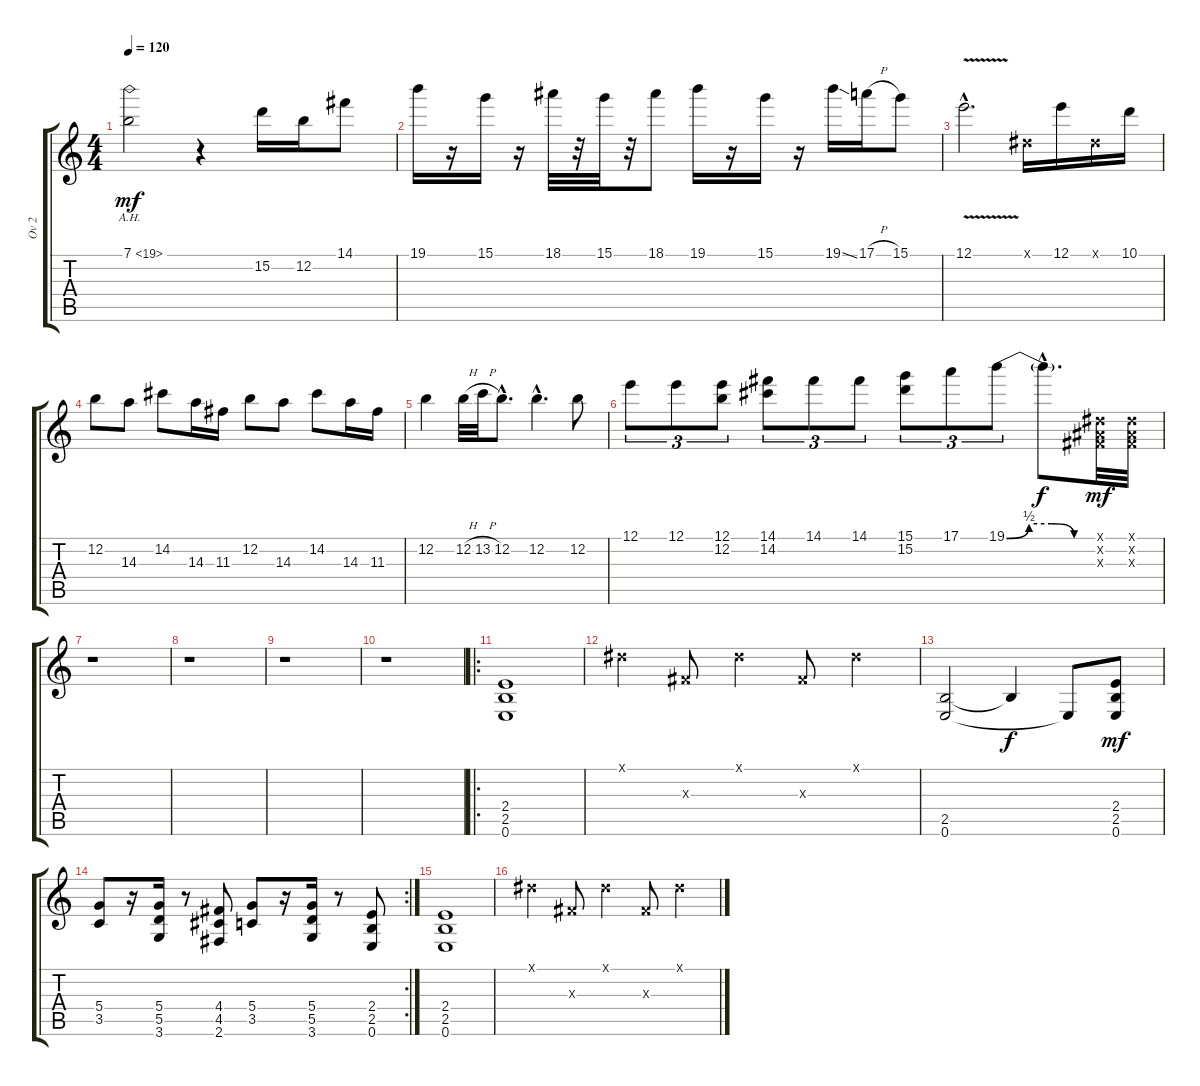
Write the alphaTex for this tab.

\track ("Ov 2" "Ov 2") {instrument overdrivenguitar}
\staff {score tabs}
\tuning (E4 B3 G3 D3 A2 E2) {hide}
\ts (4 4)
\tempo 120
\clef g2
\ks c
7.1{ah 12}.2{dy mf} r.4 15.2.16 12.2.16 14.1.8 |
19.1.16 r.16 15.1.16 r.16 18.1.32 r.32 15.1.32 r.32 18.1.8 19.1.16 r.16 15.1.16 r.16 19.1{ss}.16 17.1{h}.16 15.1.8 |
12.1{v hac}.2{d} -1.1{x}.16 12.1.16 -1.1{x}.16 10.1.16 |
12.2.8 14.3.8 14.2.8 14.3.16 11.3.16 12.2.8 14.3.8 14.2.8 14.3.16 11.3.16 |
12.2.4 12.2{h}.32 13.2{h}.32 12.2{hac}.8{d} 12.2{hac}.4{d} 12.2.8 |
12.1.8{tu (3 2)} 12.1.8{tu (3 2)} (12.1 12.2).8{tu (3 2)} (14.1 14.2).8{tu (3 2)} 14.1.8{tu (3 2)} 14.1.8{tu (3 2)} (15.1 15.2).8{tu (3 2)} 17.1.8{tu (3 2)} 19.1{be (custom 0 0 15 2 30 2 45 0 60 0)}.8{tu (3 2)} 19.1{hac t}.8{d dy f} (-1.1{x} -1.2{x} -1.3{x}).32{dy mf volume 13 instrument acousticguitarsteel} (-1.1{x} -1.2{x} -1.3{x}).32 |
r.1 |
r.1 |
r.1 |
r.1 |
\ro
(2.4 2.5 0.6).1{instrument distortionguitar} |
-1.1{x}.4{volume 16} -1.3{x}.8 -1.1{x}.4 -1.3{x}.8 -1.1{x}.4 |
(2.5 0.6).2{volume 13} 2.5{t}.4{dy f} 0.6{t}.8 (2.4 2.5 0.6).8{dy mf} |
\rc 2
(5.4 3.5).8 r.16 (5.4 5.5 3.6).16 r.8 (4.4 4.5 2.6).8 (5.4 3.5).8 r.16 (5.4 5.5 3.6).16 r.8 (2.4 2.5 0.6).8 |
(2.4 2.5 0.6).1 |
-1.1{x}.4{volume 16} -1.3{x}.8 -1.1{x}.4 -1.3{x}.8 -1.1{x}.4
